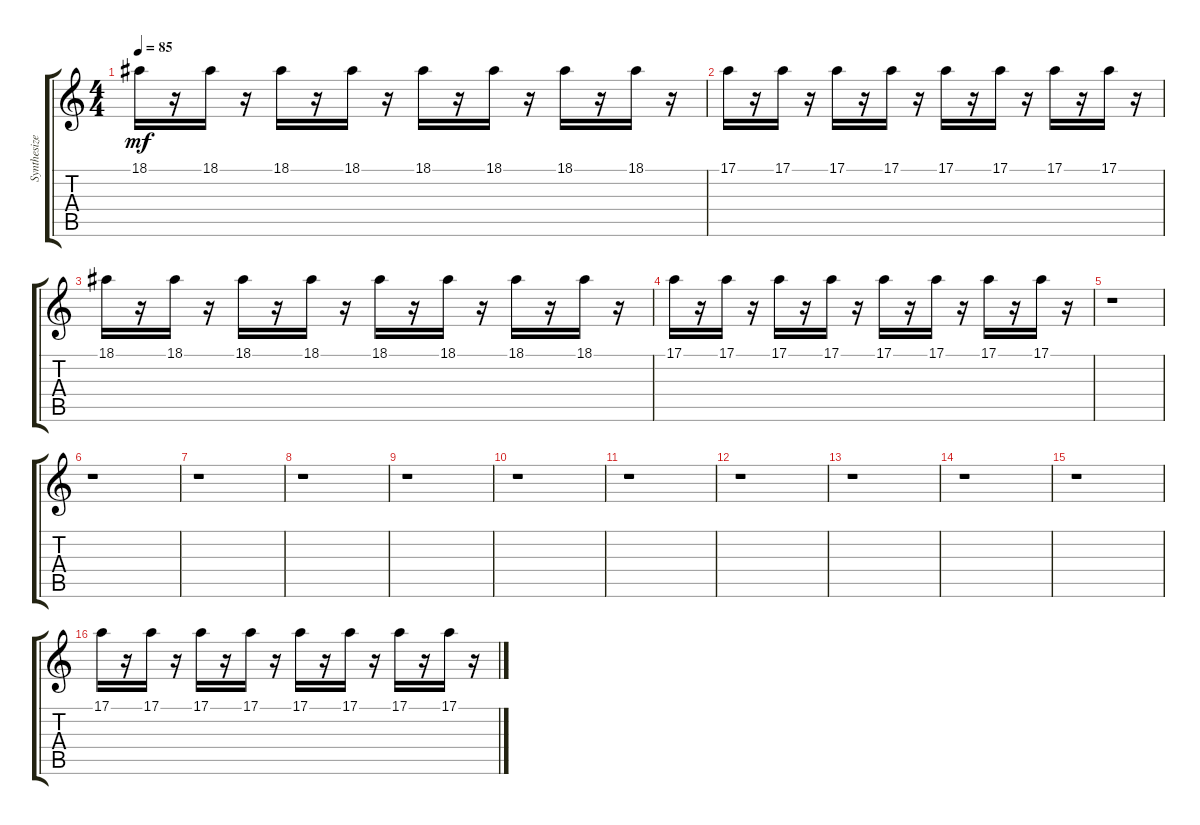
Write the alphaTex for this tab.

\track ("Synthesizer" "Synthesize") {instrument lead1square}
\staff {score tabs}
\tuning (E4 B3 G3 D3 A2 E2) {hide}
\ts (4 4)
\tempo 85
\clef g2
\ks c
18.1.16{dy mf} r.16 18.1.16 r.16 18.1.16 r.16 18.1.16 r.16 18.1.16 r.16 18.1.16 r.16 18.1.16 r.16 18.1.16 r.16 |
17.1.16 r.16 17.1.16 r.16 17.1.16 r.16 17.1.16 r.16 17.1.16 r.16 17.1.16 r.16 17.1.16 r.16 17.1.16 r.16 |
18.1.16 r.16 18.1.16 r.16 18.1.16 r.16 18.1.16 r.16 18.1.16 r.16 18.1.16 r.16 18.1.16 r.16 18.1.16 r.16 |
17.1.16 r.16 17.1.16 r.16 17.1.16 r.16 17.1.16 r.16 17.1.16 r.16 17.1.16 r.16 17.1.16 r.16 17.1.16 r.16 |
r.1 |
r.1 |
r.1 |
r.1 |
r.1 |
r.1 |
r.1 |
r.1 |
r.1 |
r.1 |
r.1 |
17.1.16 r.16 17.1.16 r.16 17.1.16 r.16 17.1.16 r.16 17.1.16 r.16 17.1.16 r.16 17.1.16 r.16 17.1.16 r.16
